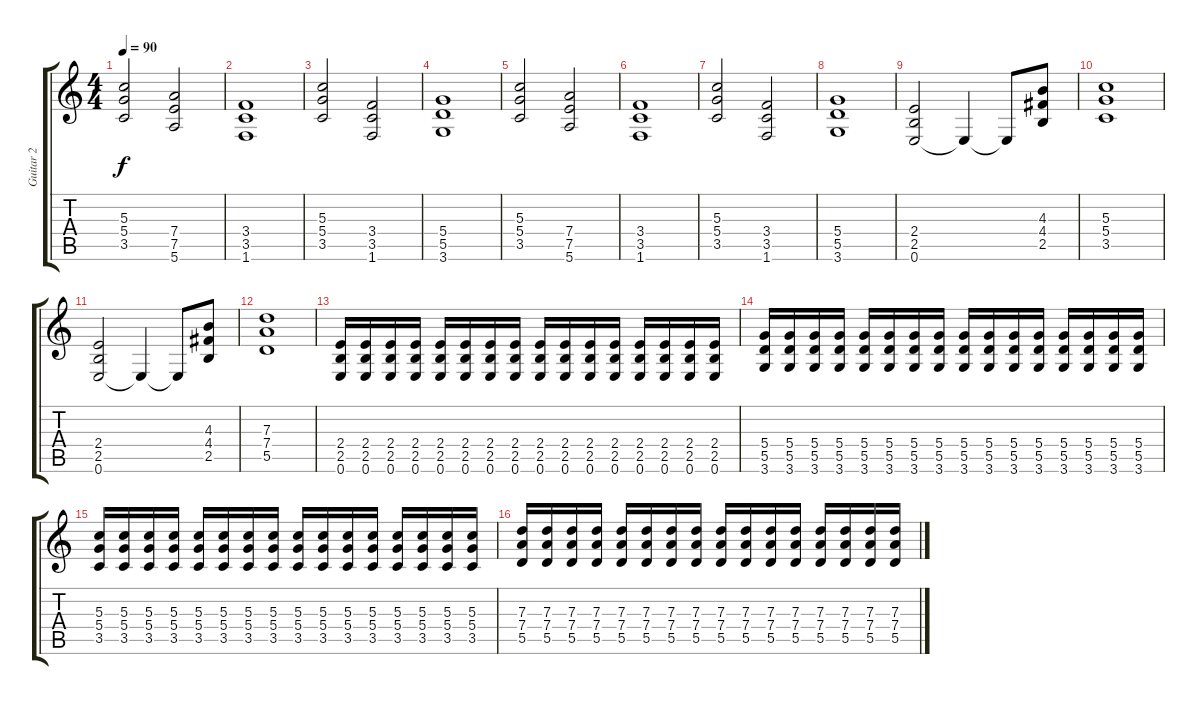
\track ("Guitar 2" "Guitar 2") {instrument distortionguitar}
\staff {score tabs}
\tuning (E4 B3 G3 D3 A2 E2) {hide}
\ts (4 4)
\tempo 90
\clef g2
\ks c
(5.3 5.4 3.5).2{dy f} (7.4 7.5 5.6).2 |
(3.4 3.5 1.6).1 |
(5.3 5.4 3.5).2 (3.4 3.5 1.6).2 |
(5.4 5.5 3.6).1 |
(5.3 5.4 3.5).2 (7.4 7.5 5.6).2 |
(3.4 3.5 1.6).1 |
(5.3 5.4 3.5).2 (3.4 3.5 1.6).2 |
(5.4 5.5 3.6).1 |
(2.4 2.5 0.6).2 0.6{t}.4 0.6{t}.8 (4.3 4.4 2.5).8 |
(5.3 5.4 3.5).1 |
(2.4 2.5 0.6).2 0.6{t}.4 0.6{t}.8 (4.3 4.4 2.5).8 |
(7.3 7.4 5.5).1 |
(2.4 2.5 0.6).16 (2.4 2.5 0.6).16 (2.4 2.5 0.6).16 (2.4 2.5 0.6).16 (2.4 2.5 0.6).16 (2.4 2.5 0.6).16 (2.4 2.5 0.6).16 (2.4 2.5 0.6).16 (2.4 2.5 0.6).16 (2.4 2.5 0.6).16 (2.4 2.5 0.6).16 (2.4 2.5 0.6).16 (2.4 2.5 0.6).16 (2.4 2.5 0.6).16 (2.4 2.5 0.6).16 (2.4 2.5 0.6).16 |
(5.4 5.5 3.6).16 (5.4 5.5 3.6).16 (5.4 5.5 3.6).16 (5.4 5.5 3.6).16 (5.4 5.5 3.6).16 (5.4 5.5 3.6).16 (5.4 5.5 3.6).16 (5.4 5.5 3.6).16 (5.4 5.5 3.6).16 (5.4 5.5 3.6).16 (5.4 5.5 3.6).16 (5.4 5.5 3.6).16 (5.4 5.5 3.6).16 (5.4 5.5 3.6).16 (5.4 5.5 3.6).16 (5.4 5.5 3.6).16 |
(5.3 5.4 3.5).16 (5.3 5.4 3.5).16 (5.3 5.4 3.5).16 (5.3 5.4 3.5).16 (5.3 5.4 3.5).16 (5.3 5.4 3.5).16 (5.3 5.4 3.5).16 (5.3 5.4 3.5).16 (5.3 5.4 3.5).16 (5.3 5.4 3.5).16 (5.3 5.4 3.5).16 (5.3 5.4 3.5).16 (5.3 5.4 3.5).16 (5.3 5.4 3.5).16 (5.3 5.4 3.5).16 (5.3 5.4 3.5).16 |
(7.3 7.4 5.5).16 (7.3 7.4 5.5).16 (7.3 7.4 5.5).16 (7.3 7.4 5.5).16 (7.3 7.4 5.5).16 (7.3 7.4 5.5).16 (7.3 7.4 5.5).16 (7.3 7.4 5.5).16 (7.3 7.4 5.5).16 (7.3 7.4 5.5).16 (7.3 7.4 5.5).16 (7.3 7.4 5.5).16 (7.3 7.4 5.5).16 (7.3 7.4 5.5).16 (7.3 7.4 5.5).16 (7.3 7.4 5.5).16
